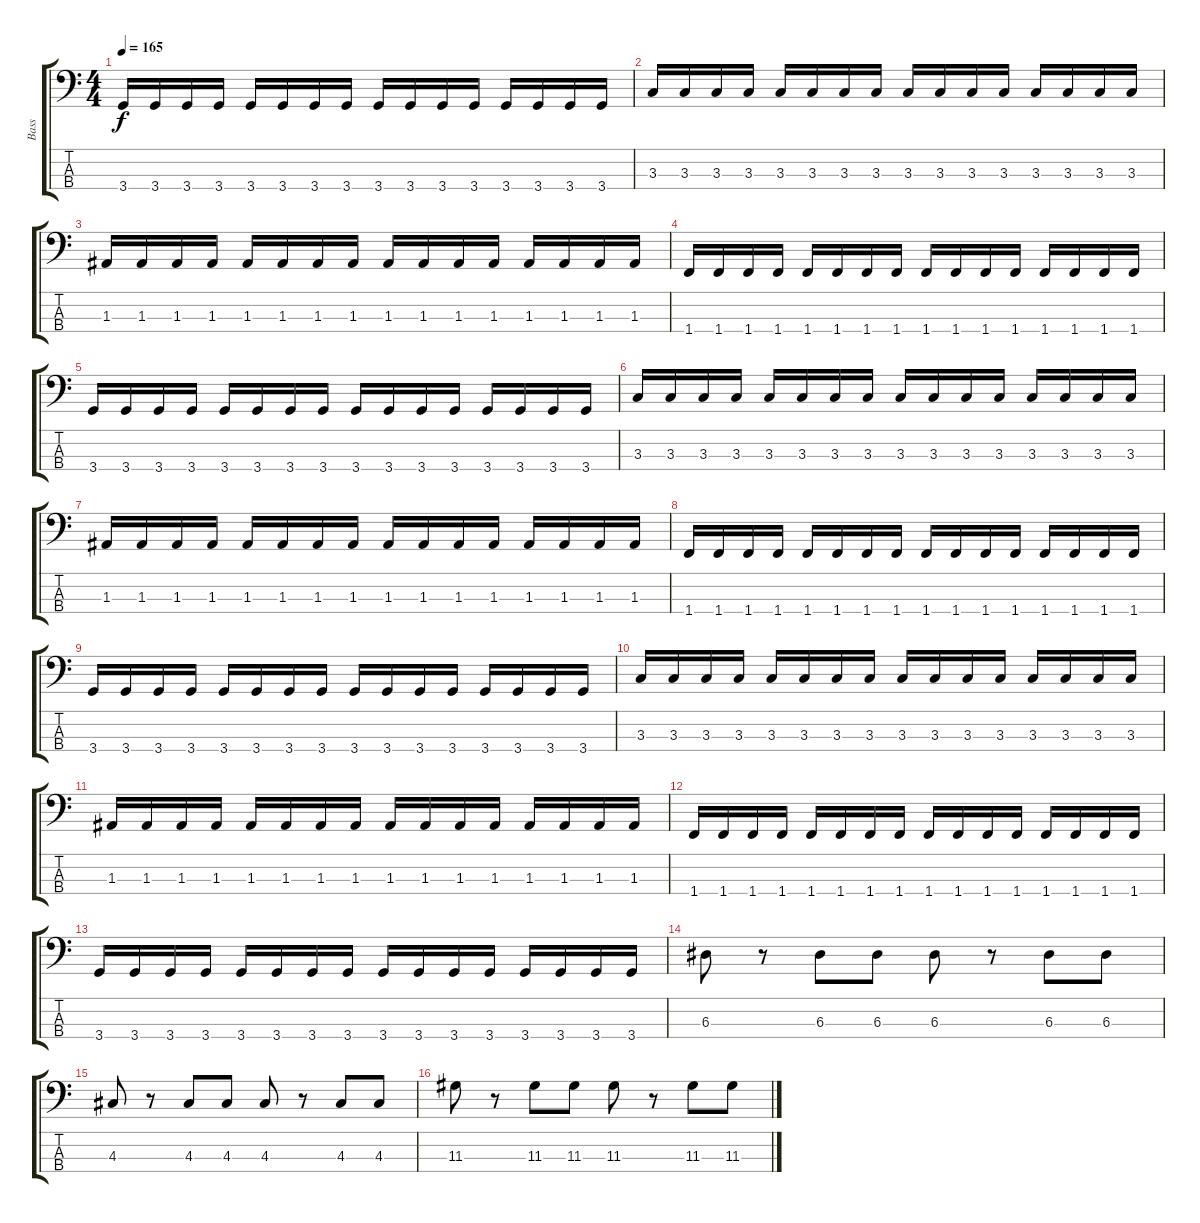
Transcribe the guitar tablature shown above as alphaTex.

\track ("Bass" "Bass") {instrument electricbassfinger}
\staff {score tabs}
\tuning (G2 D2 A1 E1) {hide}
\ts (4 4)
\tempo 165
\clef f4
\ks c
3.4.16{dy f} 3.4.16 3.4.16 3.4.16 3.4.16 3.4.16 3.4.16 3.4.16 3.4.16 3.4.16 3.4.16 3.4.16 3.4.16 3.4.16 3.4.16 3.4.16 |
3.3.16 3.3.16 3.3.16 3.3.16 3.3.16 3.3.16 3.3.16 3.3.16 3.3.16 3.3.16 3.3.16 3.3.16 3.3.16 3.3.16 3.3.16 3.3.16 |
1.3.16 1.3.16 1.3.16 1.3.16 1.3.16 1.3.16 1.3.16 1.3.16 1.3.16 1.3.16 1.3.16 1.3.16 1.3.16 1.3.16 1.3.16 1.3.16 |
1.4.16 1.4.16 1.4.16 1.4.16 1.4.16 1.4.16 1.4.16 1.4.16 1.4.16 1.4.16 1.4.16 1.4.16 1.4.16 1.4.16 1.4.16 1.4.16 |
3.4.16 3.4.16 3.4.16 3.4.16 3.4.16 3.4.16 3.4.16 3.4.16 3.4.16 3.4.16 3.4.16 3.4.16 3.4.16 3.4.16 3.4.16 3.4.16 |
3.3.16 3.3.16 3.3.16 3.3.16 3.3.16 3.3.16 3.3.16 3.3.16 3.3.16 3.3.16 3.3.16 3.3.16 3.3.16 3.3.16 3.3.16 3.3.16 |
1.3.16 1.3.16 1.3.16 1.3.16 1.3.16 1.3.16 1.3.16 1.3.16 1.3.16 1.3.16 1.3.16 1.3.16 1.3.16 1.3.16 1.3.16 1.3.16 |
1.4.16 1.4.16 1.4.16 1.4.16 1.4.16 1.4.16 1.4.16 1.4.16 1.4.16 1.4.16 1.4.16 1.4.16 1.4.16 1.4.16 1.4.16 1.4.16 |
3.4.16 3.4.16 3.4.16 3.4.16 3.4.16 3.4.16 3.4.16 3.4.16 3.4.16 3.4.16 3.4.16 3.4.16 3.4.16 3.4.16 3.4.16 3.4.16 |
3.3.16 3.3.16 3.3.16 3.3.16 3.3.16 3.3.16 3.3.16 3.3.16 3.3.16 3.3.16 3.3.16 3.3.16 3.3.16 3.3.16 3.3.16 3.3.16 |
1.3.16 1.3.16 1.3.16 1.3.16 1.3.16 1.3.16 1.3.16 1.3.16 1.3.16 1.3.16 1.3.16 1.3.16 1.3.16 1.3.16 1.3.16 1.3.16 |
1.4.16 1.4.16 1.4.16 1.4.16 1.4.16 1.4.16 1.4.16 1.4.16 1.4.16 1.4.16 1.4.16 1.4.16 1.4.16 1.4.16 1.4.16 1.4.16 |
3.4.16 3.4.16 3.4.16 3.4.16 3.4.16 3.4.16 3.4.16 3.4.16 3.4.16 3.4.16 3.4.16 3.4.16 3.4.16 3.4.16 3.4.16 3.4.16 |
6.3.8 r.8 6.3.8 6.3.8 6.3.8 r.8 6.3.8 6.3.8 |
4.3.8 r.8 4.3.8 4.3.8 4.3.8 r.8 4.3.8 4.3.8 |
11.3.8 r.8 11.3.8 11.3.8 11.3.8 r.8 11.3.8 11.3.8
